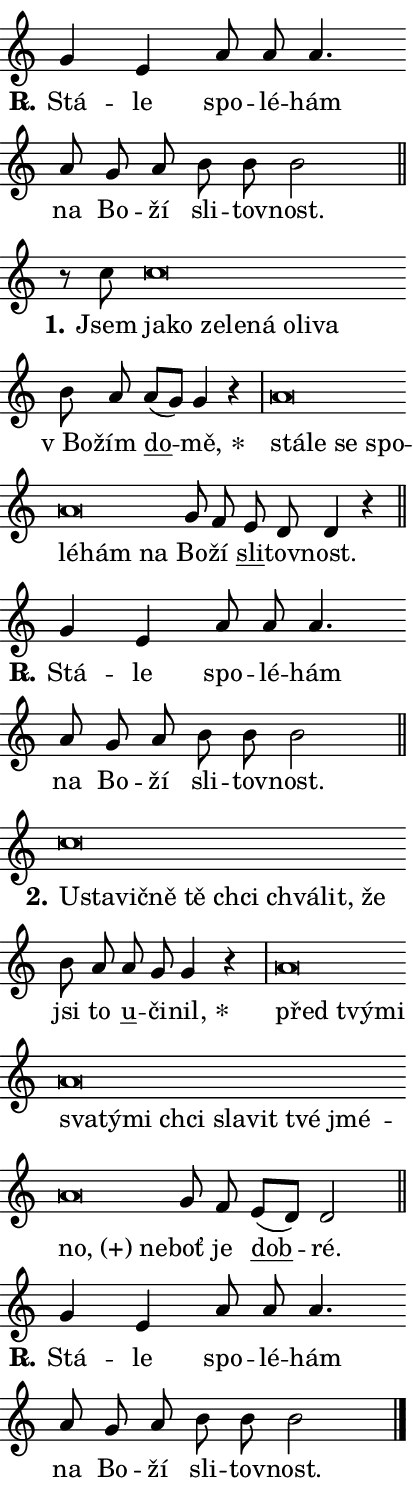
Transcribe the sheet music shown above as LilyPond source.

\version "2.24.0"
\header { tagline = "" }
\paper {
  indent = 0\cm
  top-margin = 0\cm
  right-margin = 0.13\cm % to fit lyric hyphens
  bottom-margin = 0\cm
  left-margin = 0\cm
  paper-width = 7\cm
  page-breaking = #ly:one-page-breaking
  system-system-spacing.basic-distance = #11
  score-system-spacing.basic-distance = #11
  ragged-last = ##f
}


%% Author: Thomas Morley
%% https://lists.gnu.org/archive/html/lilypond-user/2020-05/msg00002.html
#(define (line-position grob)
"Returns position of @var[grob} in current system:
   @code{'start}, if at first time-step
   @code{'end}, if at last time-step
   @code{'middle} otherwise
"
  (let* ((col (ly:item-get-column grob))
         (ln (ly:grob-object col 'left-neighbor))
         (rn (ly:grob-object col 'right-neighbor))
         (col-to-check-left (if (ly:grob? ln) ln col))
         (col-to-check-right (if (ly:grob? rn) rn col))
         (break-dir-left
           (and
             (ly:grob-property col-to-check-left 'non-musical #f)
             (ly:item-break-dir col-to-check-left)))
         (break-dir-right
           (and
             (ly:grob-property col-to-check-right 'non-musical #f)
             (ly:item-break-dir col-to-check-right))))
        (cond ((eqv? 1 break-dir-left) 'start)
              ((eqv? -1 break-dir-right) 'end)
              (else 'middle))))

#(define (tranparent-at-line-position vctor)
  (lambda (grob)
  "Relying on @code{line-position} select the relevant enry from @var{vctor}.
Used to determine transparency,"
    (case (line-position grob)
      ((end) (not (vector-ref vctor 0)))
      ((middle) (not (vector-ref vctor 1)))
      ((start) (not (vector-ref vctor 2))))))

noteHeadBreakVisibility =
#(define-music-function (break-visibility)(vector?)
"Makes @code{NoteHead}s transparent relying on @var{break-visibility}"
#{
  \override NoteHead.transparent =
    #(tranparent-at-line-position break-visibility)
#})

#(define delete-ledgers-for-transparent-note-heads
  (lambda (grob)
    "Reads whether a @code{NoteHead} is transparent.
If so this @code{NoteHead} is removed from @code{'note-heads} from
@var{grob}, which is supposed to be @code{LedgerLineSpanner}.
As a result ledgers are not printed for this @code{NoteHead}"
    (let* ((nhds-array (ly:grob-object grob 'note-heads))
           (nhds-list
             (if (ly:grob-array? nhds-array)
                 (ly:grob-array->list nhds-array)
                 '()))
           ;; Relies on the transparent-property being done before
           ;; Staff.LedgerLineSpanner.after-line-breaking is executed.
           ;; This is fragile ...
           (to-keep
             (remove
               (lambda (nhd)
                 (ly:grob-property nhd 'transparent #f))
               nhds-list)))
      ;; TODO find a better method to iterate over grob-arrays, similiar
      ;; to filter/remove etc for lists
      ;; For now rebuilt from scratch
      (set! (ly:grob-object grob 'note-heads)  '())
      (for-each
        (lambda (nhd)
          (ly:pointer-group-interface::add-grob grob 'note-heads nhd))
        to-keep))))

squashNotes = {
  \override NoteHead.X-extent = #'(-0.2 . 0.2)
  \override NoteHead.Y-extent = #'(-0.75 . 0)
  \override NoteHead.stencil =
    #(lambda (grob)
       (let ((pos (ly:grob-property grob 'staff-position)))
         (begin
           (if (< pos -7) (display "ERROR: Lower brevis then expected\n") (display ""))
           (if (<= pos -6) ly:text-interface::print ly:note-head::print))))
}
unSquashNotes = {
  \revert NoteHead.X-extent
  \revert NoteHead.Y-extent
  \revert NoteHead.stencil
}

hideNotes = \noteHeadBreakVisibility #begin-of-line-visible
unHideNotes = \noteHeadBreakVisibility #all-visible

% work-around for resetting accidentals
% https://lilypond.org/doc/v2.23/Documentation/notation/displaying-rhythms#unmetered-music
cadenzaMeasure = {
  \cadenzaOff
  \partial 1024 s1024
  \cadenzaOn
}

#(define-markup-command (accent layout props text) (markup?)
  "Underline accented syllable"
  (interpret-markup layout props
    #{\markup \override #'(offset . 4.3) \underline { #text }#}))

responsum = \markup \concat {
  "R" \hspace #-1.05 \path #0.1 #'((moveto 0 0.07) (lineto 0.9 0.8)) \hspace #0.05 "."
}

spaceSize = #0.6828661417322834 % exact space size for TeX Gyre Schola

\layout {
  \context {
    \Staff
    \remove "Time_signature_engraver"
    \override LedgerLineSpanner.after-line-breaking = #delete-ledgers-for-transparent-note-heads
  }
  \context {
    \Lyrics {
      \override LyricSpace.minimum-distance = \spaceSize
      \override LyricText.font-name = #"TeX Gyre Schola"
      \override LyricText.font-size = 1
      \override StanzaNumber.font-name = #"TeX Gyre Schola Bold"
      \override StanzaNumber.font-size = 1
    }
  }
  \context {
    \Score 
    \override NoteHead.text =
      #(lambda (grob) 
        (let ((pos (ly:grob-property grob 'staff-position)))
          #{\markup {
            \combine
              \halign #-0.55 \raise #(if (= pos -6) 0 0.5) \override #'(thickness . 2) \draw-line #'(3.2 . 0)
              \musicglyph "noteheads.sM1"
          }#}))
  }
}

% magnetic-lyrics.ily
%
%   written by
%     Jean Abou Samra <jean@abou-samra.fr>
%     Werner Lemberg <wl@gnu.org>
%
%   adapted by
%     Jiri Hon <jiri.hon@gmail.com>
%
% Version 2022-Apr-15

% https://www.mail-archive.com/lilypond-user@gnu.org/msg149350.html

#(define (Left_hyphen_pointer_engraver context)
   "Collect syllable-hyphen-syllable occurrences in lyrics and store
them in properties.  This engraver only looks to the left.  For
example, if the lyrics input is @code{foo -- bar}, it does the
following.

@itemize @bullet
@item
Set the @code{text} property of the @code{LyricHyphen} grob between
@q{foo} and @q{bar} to @code{foo}.

@item
Set the @code{left-hyphen} property of the @code{LyricText} grob with
text @q{foo} to the @code{LyricHyphen} grob between @q{foo} and
@q{bar}.
@end itemize

Use this auxiliary engraver in combination with the
@code{lyric-@/text::@/apply-@/magnetic-@/offset!} hook."
   (let ((hyphen #f)
         (text #f))
     (make-engraver
      (acknowledgers
       ((lyric-syllable-interface engraver grob source-engraver)
        (set! text grob)))
      (end-acknowledgers
       ((lyric-hyphen-interface engraver grob source-engraver)
        ;(when (not (grob::has-interface grob 'lyric-space-interface))
          (set! hyphen grob)));)
      ((stop-translation-timestep engraver)
       (when (and text hyphen)
         (ly:grob-set-object! text 'left-hyphen hyphen))
       (set! text #f)
       (set! hyphen #f)))))

#(define (lyric-text::apply-magnetic-offset! grob)
   "If the space between two syllables is less than the value in
property @code{LyricText@/.details@/.squash-threshold}, move the right
syllable to the left so that it gets concatenated with the left
syllable.

Use this function as a hook for
@code{LyricText@/.after-@/line-@/breaking} if the
@code{Left_@/hyphen_@/pointer_@/engraver} is active."
   (let ((hyphen (ly:grob-object grob 'left-hyphen #f)))
     (when hyphen
       (let ((left-text (ly:spanner-bound hyphen LEFT)))
         (when (grob::has-interface left-text 'lyric-syllable-interface)
           (let* ((common (ly:grob-common-refpoint grob left-text X))
                  (this-x-ext (ly:grob-extent grob common X))
                  (left-x-ext
                   (begin
                     ;; Trigger magnetism for left-text.
                     (ly:grob-property left-text 'after-line-breaking)
                     (ly:grob-extent left-text common X)))
                  ;; `delta` is the gap width between two syllables.
                  (delta (- (interval-start this-x-ext)
                            (interval-end left-x-ext)))
                  (details (ly:grob-property grob 'details))
                  (threshold (assoc-get 'squash-threshold details 0.2)))
             (when (< delta threshold)
               (let* (;; We have to manipulate the input text so that
                      ;; ligatures crossing syllable boundaries are not
                      ;; disabled.  For languages based on the Latin
                      ;; script this is essentially a beautification.
                      ;; However, for non-Western scripts it can be a
                      ;; necessity.
                      (lt (ly:grob-property left-text 'text))
                      (rt (ly:grob-property grob 'text))
                      (is-space (grob::has-interface hyphen 'lyric-space-interface))
                      (space (if is-space " " ""))
                      (extra-delta (if is-space spaceSize 0))
                      ;; Append new syllable.
                      (ltrt-space (if (and (string? lt) (string? rt))
                                (string-append lt space rt)
                                (make-concat-markup (list lt space rt))))
                      ;; Right-align `ltrt` to the right side.
                      (ltrt-space-markup (grob-interpret-markup
                               grob
                               (make-translate-markup
                                (cons (interval-length this-x-ext) 0)
                                (make-right-align-markup ltrt-space)))))
                 (begin
                   ;; Don't print `left-text`.
                   (ly:grob-set-property! left-text 'stencil #f)
                   ;; Set text and stencil (which holds all collected
                   ;; syllables so far) and shift it to the left.
                   (ly:grob-set-property! grob 'text ltrt-space)
                   (ly:grob-set-property! grob 'stencil ltrt-space-markup)
                   (ly:grob-translate-axis! grob (- (- delta extra-delta)) X))))))))))


#(define (lyric-hyphen::displace-bounds-first grob)
   ;; Make very sure this callback isn't triggered too early.
   (let ((left (ly:spanner-bound grob LEFT))
         (right (ly:spanner-bound grob RIGHT)))
     (ly:grob-property left 'after-line-breaking)
     (ly:grob-property right 'after-line-breaking)
     (ly:lyric-hyphen::print grob)))

squashThreshold = #0.4

\layout {
  \context {
    \Lyrics
    \consists #Left_hyphen_pointer_engraver
    \override LyricText.after-line-breaking =
      #lyric-text::apply-magnetic-offset!
    \override LyricHyphen.stencil = #lyric-hyphen::displace-bounds-first
    \override LyricText.details.squash-threshold = \squashThreshold
    \override LyricHyphen.minimum-distance = 0
    \override LyricHyphen.minimum-length = \squashThreshold
  }
}

squashText = \override LyricText.details.squash-threshold = 9999
unSquashText = \override LyricText.details.squash-threshold = \squashThreshold

leftText = \override LyricText.self-alignment-X = #LEFT
unLeftText = \revert LyricText.self-alignment-X

starOffset = #(lambda (grob) 
                (let ((x_offset (ly:self-alignment-interface::aligned-on-x-parent grob)))
                  (if (= x_offset 0) 0 (+ x_offset 1.2))))

star = #(define-music-function (syllable)(string?)
"Append star separator at the end of a syllable"
#{
  \once \override LyricText.X-offset = #starOffset
  \lyricmode { \markup {
    #syllable
    \override #'((font-name . "TeX Gyre Schola Bold")) \hspace #0.2 \lower #0.65 \larger "*"
  } }
#})

starAccent = #(define-music-function (syllable)(string?)
"Append star separator at the end of a syllable and make accent"
#{
  \once \override LyricText.X-offset = #starOffset
  \lyricmode { \markup {
    \accent #syllable
    \override #'((font-name . "TeX Gyre Schola Bold")) \hspace #0.2 \lower #0.65 \larger "*"
  } }
#})

breath = #(define-music-function (syllable)(string?)
"Append breathing indicator at the end of a syllable"
#{
  \lyricmode { \markup { #syllable "+" } }
#})

optionalBreath = #(define-music-function (syllable)(string?)
"Append optional breathing indicator at the end of a syllable"
#{
  \lyricmode { \markup { #syllable "(+)" } }
#})


\score {
    <<
        \new Voice = "melody" { \cadenzaOn \key c \major \relative { g'4 e a8 a a4. \bar "" a8 g a b b b2 \cadenzaMeasure \bar "||" \break } }
        \new Lyrics \lyricsto "melody" { \lyricmode { \set stanza = \responsum
Stá -- le spo -- lé -- hám na Bo -- ží sli -- tov -- nost. } }
    >>
    \layout {}
}

\score {
    <<
        \new Voice = "melody" { \cadenzaOn \key c \major \relative { r8 c''8 \squashNotes c\breve*1/16 \hideNotes \breve*1/16 \bar "" \breve*1/16 \bar "" \breve*1/16 \bar "" \breve*1/16 \bar "" \breve*1/16 \bar "" \breve*1/16 \breve*1/16 \bar "" \unHideNotes \unSquashNotes b8 a \bar "" a[( g)] g4 r \cadenzaMeasure \bar "|" \squashNotes a\breve*1/16 \hideNotes \breve*1/16 \bar "" \breve*1/16 \bar "" \breve*1/16 \bar "" \breve*1/16 \bar "" \breve*1/16 \breve*1/16 \bar "" \unHideNotes \unSquashNotes g8 f \bar "" e d d4 r \cadenzaMeasure \bar "||" \break } }
        \new Lyrics \lyricsto "melody" { \lyricmode { \set stanza = "1."
Jsem \leftText ja -- \squashText ko ze -- le -- ná o -- li -- va \unLeftText \unSquashText "v Bo" -- žím \markup \accent do -- \star mě, \leftText stá -- \squashText le se spo -- lé -- hám na \unLeftText \unSquashText Bo -- ží \markup \accent sli -- tov -- nost. } }
    >>
    \layout {}
}

\score {
    <<
        \new Voice = "melody" { \cadenzaOn \key c \major \relative { g'4 e a8 a a4. \bar "" a8 g a b b b2 \cadenzaMeasure \bar "||" \break } }
        \new Lyrics \lyricsto "melody" { \lyricmode { \set stanza = \responsum
Stá -- le spo -- lé -- hám na Bo -- ží sli -- tov -- nost. } }
    >>
    \layout {}
}

\score {
    <<
        \new Voice = "melody" { \cadenzaOn \key c \major \relative { \squashNotes c''\breve*1/16 \hideNotes \breve*1/16 \bar "" \breve*1/16 \bar "" \breve*1/16 \bar "" \breve*1/16 \bar "" \breve*1/16 \bar "" \breve*1/16 \bar "" \breve*1/16 \breve*1/16 \bar "" \unHideNotes \unSquashNotes b8 a \bar "" a g g4 r \cadenzaMeasure \bar "|" \squashNotes a\breve*1/16 \hideNotes \breve*1/16 \bar "" \breve*1/16 \bar "" \breve*1/16 \bar "" \breve*1/16 \bar "" \breve*1/16 \bar "" \breve*1/16 \bar "" \breve*1/16 \bar "" \breve*1/16 \bar "" \breve*1/16 \bar "" \breve*1/16 \bar "" \breve*1/16 \breve*1/16 \bar "" \unHideNotes \unSquashNotes g8 f \bar "" e[( d)] d2 \cadenzaMeasure \bar "||" \break } }
        \new Lyrics \lyricsto "melody" { \lyricmode { \set stanza = "2."
\leftText U -- \squashText sta -- vič -- ně tě chci chvá -- lit, že \unLeftText \unSquashText jsi to \markup \accent u -- či -- \star nil, \leftText před \squashText tvý -- mi sva -- tý -- mi chci sla -- vit tvé jmé -- \optionalBreath no, ne -- \unLeftText \unSquashText boť je \markup \accent dob -- ré. } }
    >>
    \layout {}
}

\score {
    <<
        \new Voice = "melody" { \cadenzaOn \key c \major \relative { g'4 e a8 a a4. \bar "" a8 g a b b b2 \cadenzaMeasure \bar "||" \break } \bar "|." }
        \new Lyrics \lyricsto "melody" { \lyricmode { \set stanza = \responsum
Stá -- le spo -- lé -- hám na Bo -- ží sli -- tov -- nost. } }
    >>
    \layout {}
}
